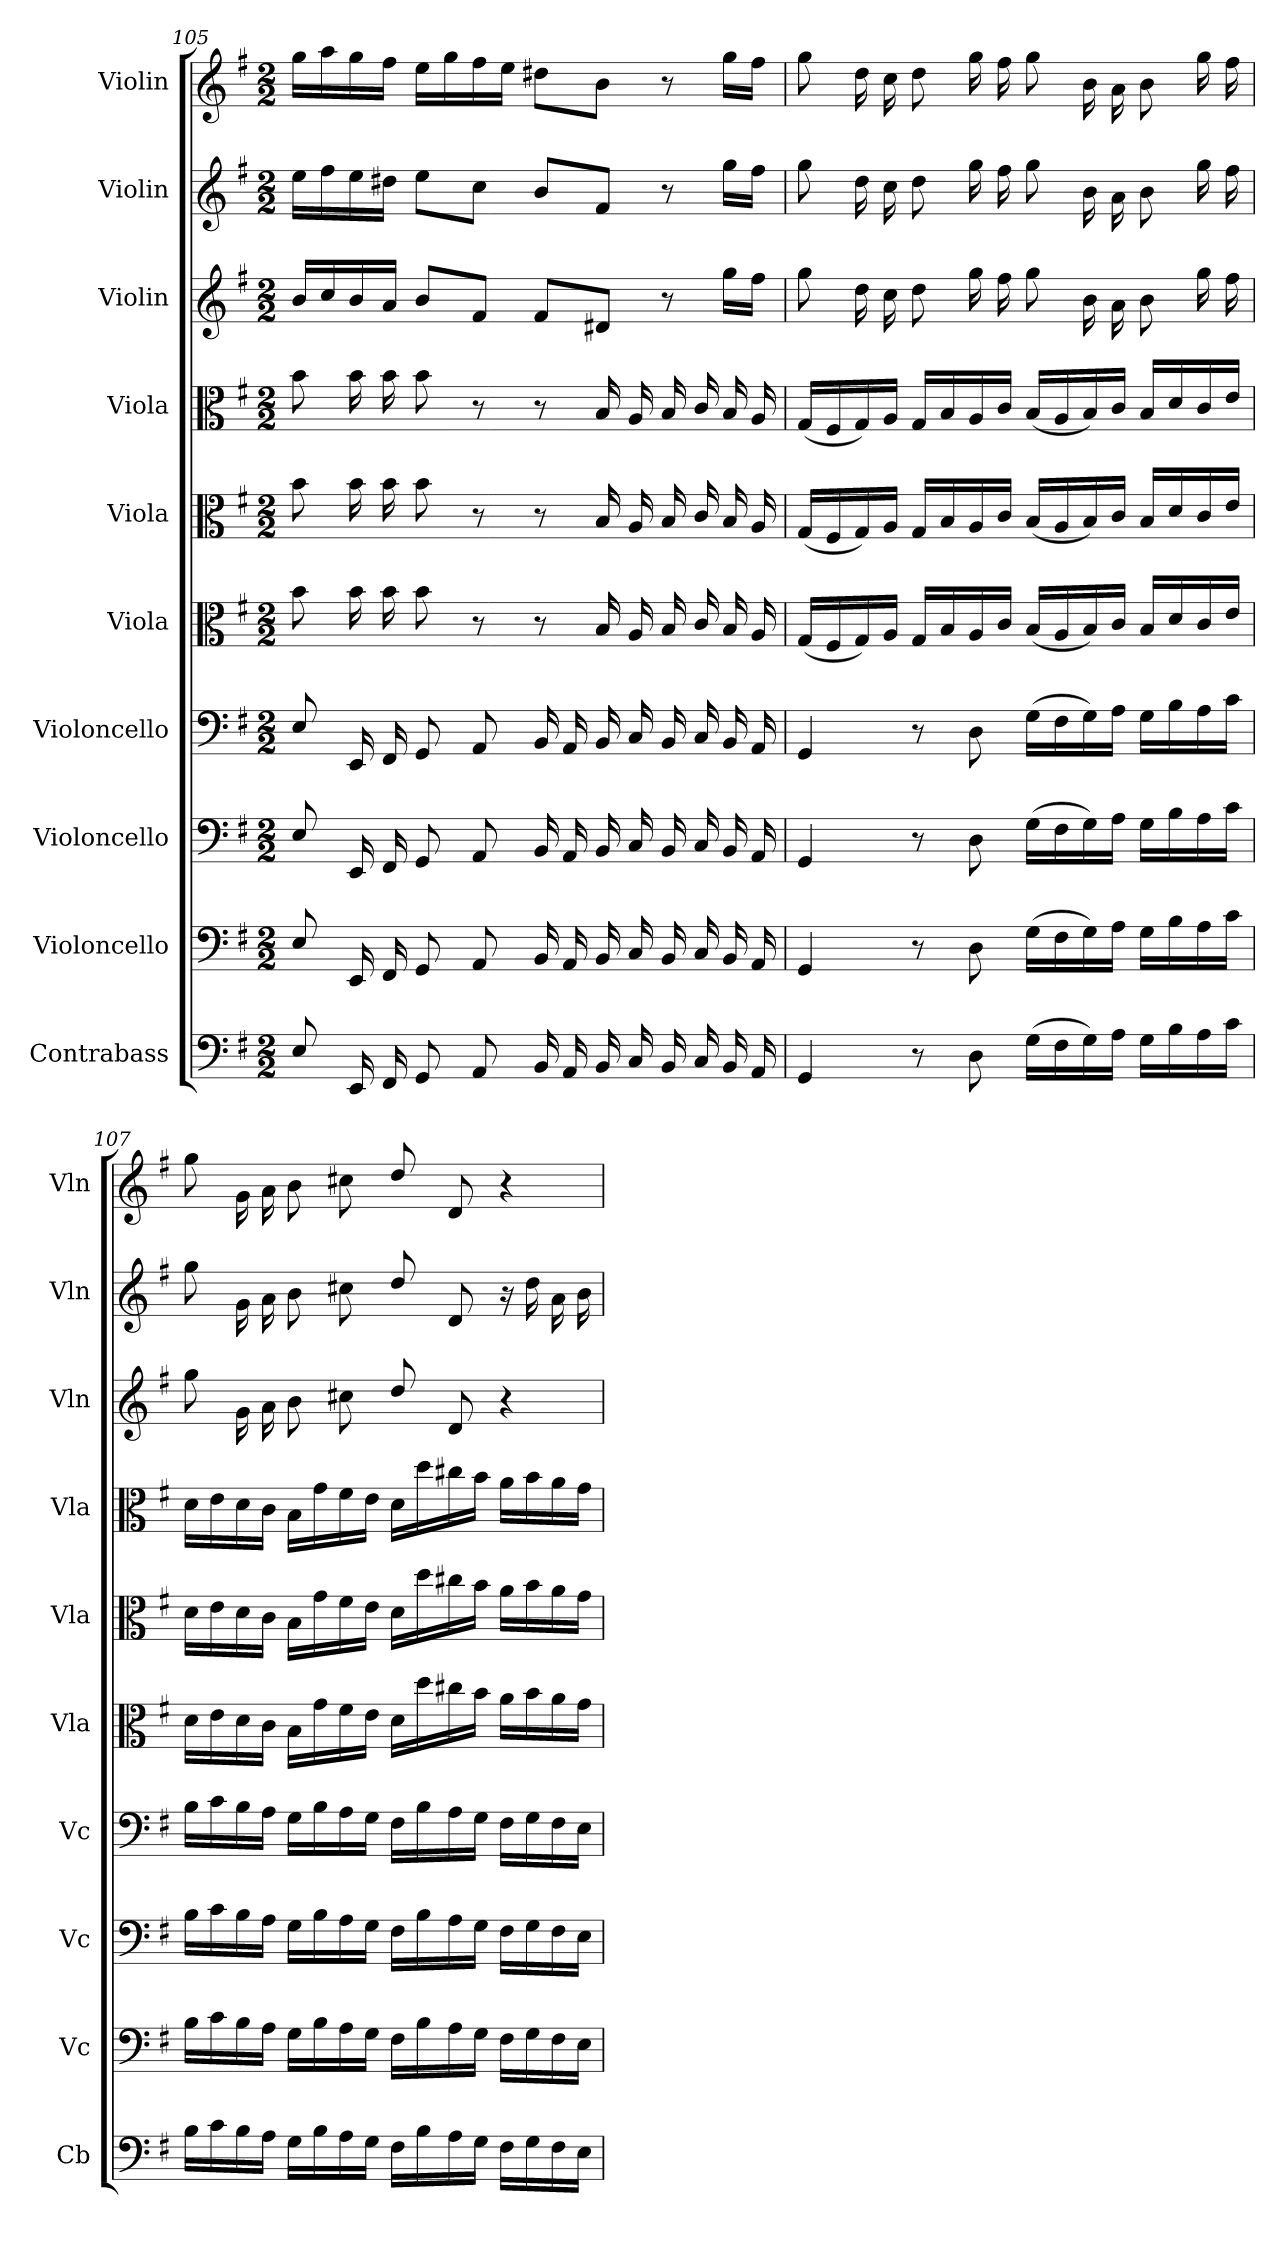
**kern	**kern	**kern	**kern	**kern	**kern	**kern	**kern	**kern	**kern
*part10	*part9	*part8	*part7	*part6	*part5	*part4	*part3	*part2	*part1
*staff10	*staff9	*staff8	*staff7	*staff6	*staff5	*staff4	*staff3	*staff2	*staff1
*I"Contrabass	*I"Violoncello	*I"Violoncello	*I"Violoncello	*I"Viola	*I"Viola	*I"Viola	*I"Violin	*I"Violin	*I"Violin
*I'Cb	*I'Vc	*I'Vc	*I'Vc	*I'Vla	*I'Vla	*I'Vla	*I'Vln	*I'Vln	*I'Vln
*clefF4	*clefF4	*clefF4	*clefF4	*clefC3	*clefC3	*clefC3	*clefG2	*clefG2	*clefG2
*k[f#]	*k[f#]	*k[f#]	*k[f#]	*k[f#]	*k[f#]	*k[f#]	*k[f#]	*k[f#]	*k[f#]
*G:	*G:	*G:	*G:	*G:	*G:	*G:	*G:	*G:	*G:
*M2/2	*M2/2	*M2/2	*M2/2	*M2/2	*M2/2	*M2/2	*M2/2	*M2/2	*M2/2
=105	=105	=105	=105	=105	=105	=105	=105	=105	=105
8E/	8E/	8E/	8E/	8b\	8b\	8b\	16b/LL	16ee\LL	16gg\LL
.	.	.	.	.	.	.	16cc/	16ff#\	16aa\
16EE/	16EE/	16EE/	16EE/	16b\	16b\	16b\	16b/	16ee\	16gg\
16FF#/	16FF#/	16FF#/	16FF#/	16b\	16b\	16b\	16a/JJ	16dd#X\JJ	16ff#\JJ
8GG/	8GG/	8GG/	8GG/	8b\	8b\	8b\	8b/L	8ee\L	16ee\LL
.	.	.	.	.	.	.	.	.	16gg\
8AA/	8AA/	8AA/	8AA/	8r	8r	8r	8f#/J	8cc\J	16ff#\
.	.	.	.	.	.	.	.	.	16ee\JJ
16BB/	16BB/	16BB/	16BB/	8r	8r	8r	8f#/L	8b/L	8dd#X\L
16AA/	16AA/	16AA/	16AA/	.	.	.	.	.	.
16BB/	16BB/	16BB/	16BB/	16B/	16B/	16B/	8d#X/J	8f#/J	8b\J
16C/	16C/	16C/	16C/	16A/	16A/	16A/	.	.	.
16BB/	16BB/	16BB/	16BB/	16B/	16B/	16B/	8r	8r	8r
16C/	16C/	16C/	16C/	16c/	16c/	16c/	.	.	.
16BB/	16BB/	16BB/	16BB/	16B/	16B/	16B/	16gg\LL	16gg\LL	16gg\LL
16AA/	16AA/	16AA/	16AA/	16A/	16A/	16A/	16ff#\JJ	16ff#\JJ	16ff#\JJ
=106	=106	=106	=106	=106	=106	=106	=106	=106	=106
4GG/	4GG/	4GG/	4GG/	(16G/LL	(16G/LL	(16G/LL	8gg\	8gg\	8gg\
.	.	.	.	16F#/	16F#/	16F#/	.	.	.
.	.	.	.	16G/)	16G/)	16G/)	16dd\	16dd\	16dd\
.	.	.	.	16A/JJ	16A/JJ	16A/JJ	16cc\	16cc\	16cc\
8r	8r	8r	8r	16G/LL	16G/LL	16G/LL	8dd\	8dd\	8dd\
.	.	.	.	16B/	16B/	16B/	.	.	.
8D\	8D\	8D\	8D\	16A/	16A/	16A/	16gg\	16gg\	16gg\
.	.	.	.	16c/JJ	16c/JJ	16c/JJ	16ff#\	16ff#\	16ff#\
(16G\LL	(16G\LL	(16G\LL	(16G\LL	(16B/LL	(16B/LL	(16B/LL	8gg\	8gg\	8gg\
16F#\	16F#\	16F#\	16F#\	16A/	16A/	16A/	.	.	.
16G\)	16G\)	16G\)	16G\)	16B/)	16B/)	16B/)	16b\	16b\	16b\
16A\JJ	16A\JJ	16A\JJ	16A\JJ	16c/JJ	16c/JJ	16c/JJ	16a\	16a\	16a\
16G\LL	16G\LL	16G\LL	16G\LL	16B/LL	16B/LL	16B/LL	8b\	8b\	8b\
16B\	16B\	16B\	16B\	16d/	16d/	16d/	.	.	.
16A\	16A\	16A\	16A\	16c/	16c/	16c/	16gg\	16gg\	16gg\
16c\JJ	16c\JJ	16c\JJ	16c\JJ	16e/JJ	16e/JJ	16e/JJ	16ff#\	16ff#\	16ff#\
=107	=107	=107	=107	=107	=107	=107	=107	=107	=107
16B\LL	16B\LL	16B\LL	16B\LL	16d\LL	16d\LL	16d\LL	8gg\	8gg\	8gg\
16c\	16c\	16c\	16c\	16e\	16e\	16e\	.	.	.
16B\	16B\	16B\	16B\	16d\	16d\	16d\	16g\	16g\	16g\
16A\JJ	16A\JJ	16A\JJ	16A\JJ	16c\JJ	16c\JJ	16c\JJ	16a\	16a\	16a\
16G\LL	16G\LL	16G\LL	16G\LL	16B\LL	16B\LL	16B\LL	8b\	8b\	8b\
16B\	16B\	16B\	16B\	16g\	16g\	16g\	.	.	.
16A\	16A\	16A\	16A\	16f#\	16f#\	16f#\	8cc#X\	8cc#X\	8cc#X\
16G\JJ	16G\JJ	16G\JJ	16G\JJ	16e\JJ	16e\JJ	16e\JJ	.	.	.
16F#\LL	16F#\LL	16F#\LL	16F#\LL	16d\LL	16d\LL	16d\LL	8dd/	8dd/	8dd/
16B\	16B\	16B\	16B\	16dd\	16dd\	16dd\	.	.	.
16A\	16A\	16A\	16A\	16cc#X\	16cc#X\	16cc#X\	8d/	8d/	8d/
16G\JJ	16G\JJ	16G\JJ	16G\JJ	16b\JJ	16b\JJ	16b\JJ	.	.	.
16F#\LL	16F#\LL	16F#\LL	16F#\LL	16a\LL	16a\LL	16a\LL	4r	16r	4r
16G\	16G\	16G\	16G\	16b\	16b\	16b\	.	16dd\	.
16F#\	16F#\	16F#\	16F#\	16a\	16a\	16a\	.	16a\	.
16E\JJ	16E\JJ	16E\JJ	16E\JJ	16g\JJ	16g\JJ	16g\JJ	.	16b\	.
=	=	=	=	=	=	=	=	=	=
*-	*-	*-	*-	*-	*-	*-	*-	*-	*-
